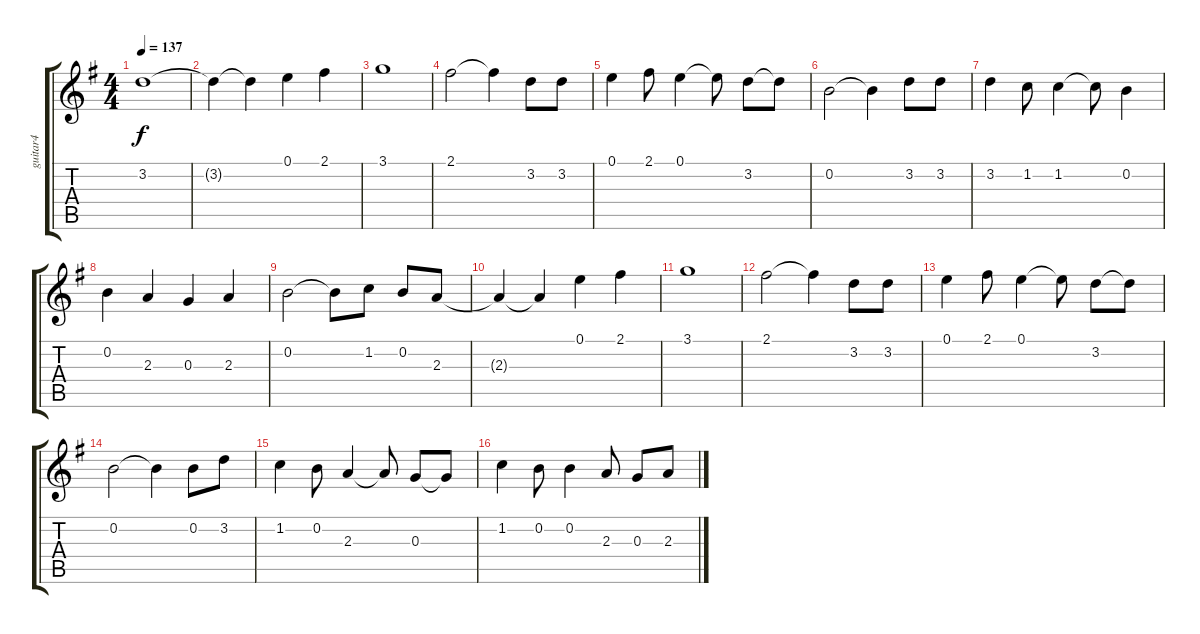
\track ("guitar4" "guitar4") {instrument overdrivenguitar}
\staff {score tabs}
\tuning (E4 B3 G3 D3 A2 E2) {hide}
\ts (4 4)
\tempo 137
\clef g2
\ks g
3.2.1{dy f} |
3.2{t}.4 3.2{t}.4 0.1.4 2.1.4 |
3.1.1 |
2.1.2 2.1{t}.4 3.2.8 3.2.8 |
0.1.4 2.1.8 0.1.4 0.1{t}.8 3.2.8 3.2{t}.8 |
0.2.2 0.2{t}.4 3.2.8 3.2.8 |
3.2.4 1.2.8 1.2.4 1.2{t}.8 0.2.4 |
0.2.4 2.3.4 0.3.4 2.3.4 |
0.2.2 0.2{t}.8 1.2.8 0.2.8 2.3.8 |
2.3{t}.4 2.3{t}.4 0.1.4 2.1.4 |
3.1.1 |
2.1.2 2.1{t}.4 3.2.8 3.2.8 |
0.1.4 2.1.8 0.1.4 0.1{t}.8 3.2.8 3.2{t}.8 |
0.2.2 0.2{t}.4 0.2.8 3.2.8 |
1.2.4 0.2.8 2.3.4 2.3{t}.8 0.3.8 0.3{t}.8 |
1.2.4 0.2.8 0.2.4 2.3.8 0.3.8 2.3.8
